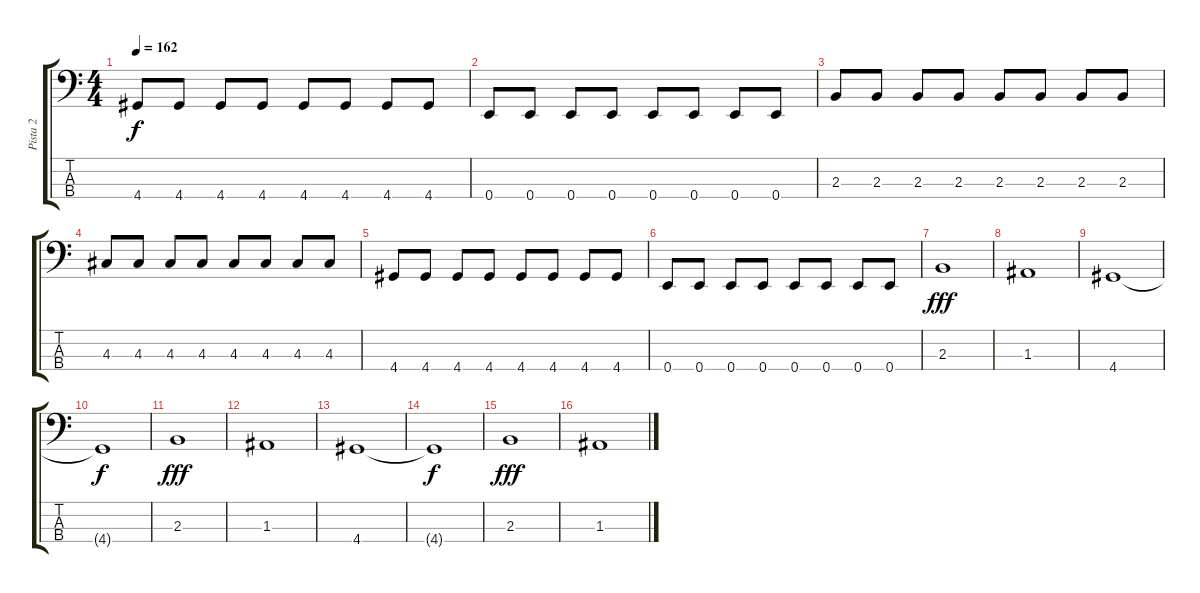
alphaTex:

\track ("Pista 2" "Pista 2") {instrument electricbasspick}
\staff {score tabs}
\tuning (G2 D2 A1 E1) {hide}
\ts (4 4)
\tempo 162
\clef f4
\ks c
4.4.8{dy f} 4.4.8 4.4.8 4.4.8 4.4.8 4.4.8 4.4.8 4.4.8 |
0.4.8 0.4.8 0.4.8 0.4.8 0.4.8 0.4.8 0.4.8 0.4.8 |
2.3.8 2.3.8 2.3.8 2.3.8 2.3.8 2.3.8 2.3.8 2.3.8 |
4.3.8 4.3.8 4.3.8 4.3.8 4.3.8 4.3.8 4.3.8 4.3.8 |
4.4.8 4.4.8 4.4.8 4.4.8 4.4.8 4.4.8 4.4.8 4.4.8 |
0.4.8 0.4.8 0.4.8 0.4.8 0.4.8 0.4.8 0.4.8 0.4.8 |
2.3.1{dy fff} |
1.3.1 |
4.4.1 |
4.4{t}.1{dy f} |
2.3.1{dy fff} |
1.3.1 |
4.4.1 |
4.4{t}.1{dy f} |
2.3.1{dy fff} |
1.3.1
